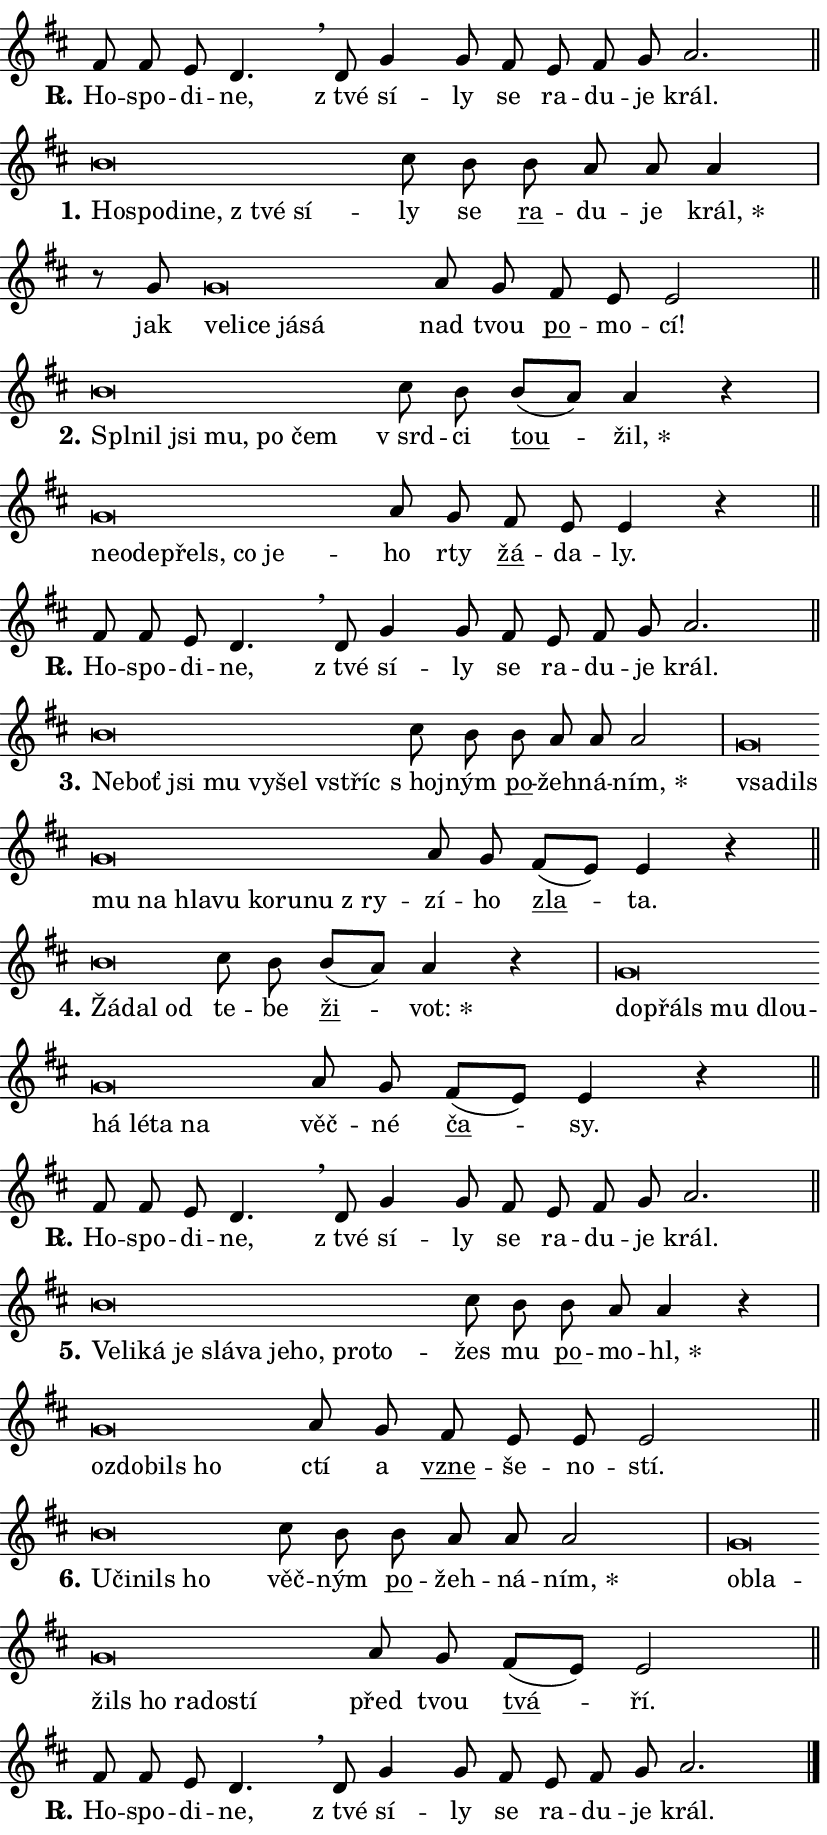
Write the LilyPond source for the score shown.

\version "2.24.0"
\header { tagline = "" }
\paper {
  indent = 0\cm
  top-margin = 0\cm
  right-margin = 0.13\cm % to fit lyric hyphens
  bottom-margin = 0\cm
  left-margin = 0\cm
  paper-width = 14\cm
  page-breaking = #ly:one-page-breaking
  system-system-spacing.basic-distance = #11
  score-system-spacing.basic-distance = #11
  ragged-last = ##f
}


%% Author: Thomas Morley
%% https://lists.gnu.org/archive/html/lilypond-user/2020-05/msg00002.html
#(define (line-position grob)
"Returns position of @var[grob} in current system:
   @code{'start}, if at first time-step
   @code{'end}, if at last time-step
   @code{'middle} otherwise
"
  (let* ((col (ly:item-get-column grob))
         (ln (ly:grob-object col 'left-neighbor))
         (rn (ly:grob-object col 'right-neighbor))
         (col-to-check-left (if (ly:grob? ln) ln col))
         (col-to-check-right (if (ly:grob? rn) rn col))
         (break-dir-left
           (and
             (ly:grob-property col-to-check-left 'non-musical #f)
             (ly:item-break-dir col-to-check-left)))
         (break-dir-right
           (and
             (ly:grob-property col-to-check-right 'non-musical #f)
             (ly:item-break-dir col-to-check-right))))
        (cond ((eqv? 1 break-dir-left) 'start)
              ((eqv? -1 break-dir-right) 'end)
              (else 'middle))))

#(define (tranparent-at-line-position vctor)
  (lambda (grob)
  "Relying on @code{line-position} select the relevant enry from @var{vctor}.
Used to determine transparency,"
    (case (line-position grob)
      ((end) (not (vector-ref vctor 0)))
      ((middle) (not (vector-ref vctor 1)))
      ((start) (not (vector-ref vctor 2))))))

noteHeadBreakVisibility =
#(define-music-function (break-visibility)(vector?)
"Makes @code{NoteHead}s transparent relying on @var{break-visibility}"
#{
  \override NoteHead.transparent =
    #(tranparent-at-line-position break-visibility)
#})

#(define delete-ledgers-for-transparent-note-heads
  (lambda (grob)
    "Reads whether a @code{NoteHead} is transparent.
If so this @code{NoteHead} is removed from @code{'note-heads} from
@var{grob}, which is supposed to be @code{LedgerLineSpanner}.
As a result ledgers are not printed for this @code{NoteHead}"
    (let* ((nhds-array (ly:grob-object grob 'note-heads))
           (nhds-list
             (if (ly:grob-array? nhds-array)
                 (ly:grob-array->list nhds-array)
                 '()))
           ;; Relies on the transparent-property being done before
           ;; Staff.LedgerLineSpanner.after-line-breaking is executed.
           ;; This is fragile ...
           (to-keep
             (remove
               (lambda (nhd)
                 (ly:grob-property nhd 'transparent #f))
               nhds-list)))
      ;; TODO find a better method to iterate over grob-arrays, similiar
      ;; to filter/remove etc for lists
      ;; For now rebuilt from scratch
      (set! (ly:grob-object grob 'note-heads)  '())
      (for-each
        (lambda (nhd)
          (ly:pointer-group-interface::add-grob grob 'note-heads nhd))
        to-keep))))

squashNotes = {
  \override NoteHead.X-extent = #'(-0.2 . 0.2)
  \override NoteHead.Y-extent = #'(-0.75 . 0)
  \override NoteHead.stencil =
    #(lambda (grob)
       (let ((pos (ly:grob-property grob 'staff-position)))
         (begin
           (if (< pos -7) (display "ERROR: Lower brevis then expected\n") (display ""))
           (if (<= pos -6) ly:text-interface::print ly:note-head::print))))
}
unSquashNotes = {
  \revert NoteHead.X-extent
  \revert NoteHead.Y-extent
  \revert NoteHead.stencil
}

hideNotes = \noteHeadBreakVisibility #begin-of-line-visible
unHideNotes = \noteHeadBreakVisibility #all-visible

% work-around for resetting accidentals
% https://lilypond.org/doc/v2.23/Documentation/notation/displaying-rhythms#unmetered-music
cadenzaMeasure = {
  \cadenzaOff
  \partial 1024 s1024
  \cadenzaOn
}

#(define-markup-command (accent layout props text) (markup?)
  "Underline accented syllable"
  (interpret-markup layout props
    #{\markup \override #'(offset . 4.3) \underline { #text }#}))

responsum = \markup \concat {
  "R" \hspace #-1.05 \path #0.1 #'((moveto 0 0.07) (lineto 0.9 0.8)) \hspace #0.05 "."
}

spaceSize = #0.6828661417322834 % exact space size for TeX Gyre Schola

\layout {
  \context {
    \Staff
    \remove "Time_signature_engraver"
    \override LedgerLineSpanner.after-line-breaking = #delete-ledgers-for-transparent-note-heads
  }
  \context {
    \Lyrics {
      \override LyricSpace.minimum-distance = \spaceSize
      \override LyricText.font-name = #"TeX Gyre Schola"
      \override LyricText.font-size = 1
      \override StanzaNumber.font-name = #"TeX Gyre Schola Bold"
      \override StanzaNumber.font-size = 1
    }
  }
  \context {
    \Score 
    \override NoteHead.text =
      #(lambda (grob) 
        (let ((pos (ly:grob-property grob 'staff-position)))
          #{\markup {
            \combine
              \halign #-0.55 \raise #(if (= pos -6) 0 0.5) \override #'(thickness . 2) \draw-line #'(3.2 . 0)
              \musicglyph "noteheads.sM1"
          }#}))
  }
}

% magnetic-lyrics.ily
%
%   written by
%     Jean Abou Samra <jean@abou-samra.fr>
%     Werner Lemberg <wl@gnu.org>
%
%   adapted by
%     Jiri Hon <jiri.hon@gmail.com>
%
% Version 2022-Apr-15

% https://www.mail-archive.com/lilypond-user@gnu.org/msg149350.html

#(define (Left_hyphen_pointer_engraver context)
   "Collect syllable-hyphen-syllable occurrences in lyrics and store
them in properties.  This engraver only looks to the left.  For
example, if the lyrics input is @code{foo -- bar}, it does the
following.

@itemize @bullet
@item
Set the @code{text} property of the @code{LyricHyphen} grob between
@q{foo} and @q{bar} to @code{foo}.

@item
Set the @code{left-hyphen} property of the @code{LyricText} grob with
text @q{foo} to the @code{LyricHyphen} grob between @q{foo} and
@q{bar}.
@end itemize

Use this auxiliary engraver in combination with the
@code{lyric-@/text::@/apply-@/magnetic-@/offset!} hook."
   (let ((hyphen #f)
         (text #f))
     (make-engraver
      (acknowledgers
       ((lyric-syllable-interface engraver grob source-engraver)
        (set! text grob)))
      (end-acknowledgers
       ((lyric-hyphen-interface engraver grob source-engraver)
        ;(when (not (grob::has-interface grob 'lyric-space-interface))
          (set! hyphen grob)));)
      ((stop-translation-timestep engraver)
       (when (and text hyphen)
         (ly:grob-set-object! text 'left-hyphen hyphen))
       (set! text #f)
       (set! hyphen #f)))))

#(define (lyric-text::apply-magnetic-offset! grob)
   "If the space between two syllables is less than the value in
property @code{LyricText@/.details@/.squash-threshold}, move the right
syllable to the left so that it gets concatenated with the left
syllable.

Use this function as a hook for
@code{LyricText@/.after-@/line-@/breaking} if the
@code{Left_@/hyphen_@/pointer_@/engraver} is active."
   (let ((hyphen (ly:grob-object grob 'left-hyphen #f)))
     (when hyphen
       (let ((left-text (ly:spanner-bound hyphen LEFT)))
         (when (grob::has-interface left-text 'lyric-syllable-interface)
           (let* ((common (ly:grob-common-refpoint grob left-text X))
                  (this-x-ext (ly:grob-extent grob common X))
                  (left-x-ext
                   (begin
                     ;; Trigger magnetism for left-text.
                     (ly:grob-property left-text 'after-line-breaking)
                     (ly:grob-extent left-text common X)))
                  ;; `delta` is the gap width between two syllables.
                  (delta (- (interval-start this-x-ext)
                            (interval-end left-x-ext)))
                  (details (ly:grob-property grob 'details))
                  (threshold (assoc-get 'squash-threshold details 0.2)))
             (when (< delta threshold)
               (let* (;; We have to manipulate the input text so that
                      ;; ligatures crossing syllable boundaries are not
                      ;; disabled.  For languages based on the Latin
                      ;; script this is essentially a beautification.
                      ;; However, for non-Western scripts it can be a
                      ;; necessity.
                      (lt (ly:grob-property left-text 'text))
                      (rt (ly:grob-property grob 'text))
                      (is-space (grob::has-interface hyphen 'lyric-space-interface))
                      (space (if is-space " " ""))
                      (extra-delta (if is-space spaceSize 0))
                      ;; Append new syllable.
                      (ltrt-space (if (and (string? lt) (string? rt))
                                (string-append lt space rt)
                                (make-concat-markup (list lt space rt))))
                      ;; Right-align `ltrt` to the right side.
                      (ltrt-space-markup (grob-interpret-markup
                               grob
                               (make-translate-markup
                                (cons (interval-length this-x-ext) 0)
                                (make-right-align-markup ltrt-space)))))
                 (begin
                   ;; Don't print `left-text`.
                   (ly:grob-set-property! left-text 'stencil #f)
                   ;; Set text and stencil (which holds all collected
                   ;; syllables so far) and shift it to the left.
                   (ly:grob-set-property! grob 'text ltrt-space)
                   (ly:grob-set-property! grob 'stencil ltrt-space-markup)
                   (ly:grob-translate-axis! grob (- (- delta extra-delta)) X))))))))))


#(define (lyric-hyphen::displace-bounds-first grob)
   ;; Make very sure this callback isn't triggered too early.
   (let ((left (ly:spanner-bound grob LEFT))
         (right (ly:spanner-bound grob RIGHT)))
     (ly:grob-property left 'after-line-breaking)
     (ly:grob-property right 'after-line-breaking)
     (ly:lyric-hyphen::print grob)))

squashThreshold = #0.4

\layout {
  \context {
    \Lyrics
    \consists #Left_hyphen_pointer_engraver
    \override LyricText.after-line-breaking =
      #lyric-text::apply-magnetic-offset!
    \override LyricHyphen.stencil = #lyric-hyphen::displace-bounds-first
    \override LyricText.details.squash-threshold = \squashThreshold
    \override LyricHyphen.minimum-distance = 0
    \override LyricHyphen.minimum-length = \squashThreshold
  }
}

squashText = \override LyricText.details.squash-threshold = 9999
unSquashText = \override LyricText.details.squash-threshold = \squashThreshold

leftText = \override LyricText.self-alignment-X = #LEFT
unLeftText = \revert LyricText.self-alignment-X

starOffset = #(lambda (grob) 
                (let ((x_offset (ly:self-alignment-interface::aligned-on-x-parent grob)))
                  (if (= x_offset 0) 0 (+ x_offset 1.2))))

star = #(define-music-function (syllable)(string?)
"Append star separator at the end of a syllable"
#{
  \once \override LyricText.X-offset = #starOffset
  \lyricmode { \markup {
    #syllable
    \override #'((font-name . "TeX Gyre Schola Bold")) \hspace #0.2 \lower #0.65 \larger "*"
  } }
#})

starAccent = #(define-music-function (syllable)(string?)
"Append star separator at the end of a syllable and make accent"
#{
  \once \override LyricText.X-offset = #starOffset
  \lyricmode { \markup {
    \accent #syllable
    \override #'((font-name . "TeX Gyre Schola Bold")) \hspace #0.2 \lower #0.65 \larger "*"
  } }
#})

breath = #(define-music-function (syllable)(string?)
"Append breathing indicator at the end of a syllable"
#{
  \lyricmode { \markup { #syllable "+" } }
#})

optionalBreath = #(define-music-function (syllable)(string?)
"Append optional breathing indicator at the end of a syllable"
#{
  \lyricmode { \markup { #syllable "(+)" } }
#})


\score {
    <<
        \new Voice = "melody" { \cadenzaOn \key d \major \relative { fis'8 fis e d4. \breathe d8 \bar "" g4 g8 fis \bar "" e fis g a2. \cadenzaMeasure \bar "||" \break } }
        \new Lyrics \lyricsto "melody" { \lyricmode { \set stanza = \responsum
Ho -- spo -- di -- ne, "z tvé" sí -- ly se ra -- du -- je král. } }
    >>
    \layout {}
}

\score {
    <<
        \new Voice = "melody" { \cadenzaOn \key d \major \relative { \squashNotes b'\breve*1/16 \hideNotes \breve*1/16 \bar "" \breve*1/16 \bar "" \breve*1/16 \bar "" \breve*1/16 \breve*1/16 \bar "" \unHideNotes \unSquashNotes cis8 b \bar "" b a a a4 \cadenzaMeasure \bar "|" r8 g8 \squashNotes g\breve*1/16 \hideNotes \breve*1/16 \bar "" \breve*1/16 \bar "" \breve*1/16 \breve*1/16 \bar "" \unHideNotes \unSquashNotes a8 g \bar "" fis e e2 \cadenzaMeasure \bar "||" \break } }
        \new Lyrics \lyricsto "melody" { \lyricmode { \set stanza = "1."
\leftText Ho -- \squashText spo -- di -- ne, "z tvé" sí -- \unLeftText \unSquashText ly se \markup \accent ra -- du -- je \star král, jak \leftText ve -- \squashText li -- ce já -- sá \unLeftText \unSquashText nad tvou \markup \accent po -- mo -- cí! } }
    >>
    \layout {}
}

\score {
    <<
        \new Voice = "melody" { \cadenzaOn \key d \major \relative { \squashNotes b'\breve*1/16 \hideNotes \breve*1/16 \bar "" \breve*1/16 \bar "" \breve*1/16 \bar "" \breve*1/16 \breve*1/16 \bar "" \unHideNotes \unSquashNotes cis8 b \bar "" b[( a)] a4 r \cadenzaMeasure \bar "|" \squashNotes g\breve*1/16 \hideNotes \breve*1/16 \bar "" \breve*1/16 \bar "" \breve*1/16 \bar "" \breve*1/16 \breve*1/16 \bar "" \unHideNotes \unSquashNotes a8 g \bar "" fis e e4 r \cadenzaMeasure \bar "||" \break } }
        \new Lyrics \lyricsto "melody" { \lyricmode { \set stanza = "2."
\leftText Spl -- \squashText nil jsi mu, po čem \unLeftText \unSquashText "v srd" -- ci \markup \accent tou -- \star žil, \leftText ne -- \squashText o -- de -- přels, co je -- \unLeftText \unSquashText ho rty \markup \accent žá -- da -- ly. } }
    >>
    \layout {}
}

\score {
    <<
        \new Voice = "melody" { \cadenzaOn \key d \major \relative { fis'8 fis e d4. \breathe d8 \bar "" g4 g8 fis \bar "" e fis g a2. \cadenzaMeasure \bar "||" \break } }
        \new Lyrics \lyricsto "melody" { \lyricmode { \set stanza = \responsum
Ho -- spo -- di -- ne, "z tvé" sí -- ly se ra -- du -- je král. } }
    >>
    \layout {}
}

\score {
    <<
        \new Voice = "melody" { \cadenzaOn \key d \major \relative { \squashNotes b'\breve*1/16 \hideNotes \breve*1/16 \bar "" \breve*1/16 \bar "" \breve*1/16 \bar "" \breve*1/16 \bar "" \breve*1/16 \breve*1/16 \bar "" \unHideNotes \unSquashNotes cis8 b \bar "" b a a a2 \cadenzaMeasure \bar "|" \squashNotes g\breve*1/16 \hideNotes \breve*1/16 \bar "" \breve*1/16 \bar "" \breve*1/16 \bar "" \breve*1/16 \bar "" \breve*1/16 \bar "" \breve*1/16 \bar "" \breve*1/16 \bar "" \breve*1/16 \breve*1/16 \bar "" \unHideNotes \unSquashNotes a8 g \bar "" fis[( e)] e4 r \cadenzaMeasure \bar "||" \break } }
        \new Lyrics \lyricsto "melody" { \lyricmode { \set stanza = "3."
\leftText Ne -- \squashText boť jsi mu vy -- šel vstříc \unLeftText \unSquashText "s hoj" -- ným \markup \accent po -- žeh -- ná -- \star ním, \leftText vsa -- \squashText dils mu na hla -- vu ko -- ru -- nu "z ry" -- \unLeftText \unSquashText zí -- ho \markup \accent zla -- ta. } }
    >>
    \layout {}
}

\score {
    <<
        \new Voice = "melody" { \cadenzaOn \key d \major \relative { \squashNotes b'\breve*1/16 \hideNotes \breve*1/16 \breve*1/16 \bar "" \unHideNotes \unSquashNotes cis8 b \bar "" b[( a)] a4 r \cadenzaMeasure \bar "|" \squashNotes g\breve*1/16 \hideNotes \breve*1/16 \bar "" \breve*1/16 \bar "" \breve*1/16 \bar "" \breve*1/16 \bar "" \breve*1/16 \bar "" \breve*1/16 \breve*1/16 \bar "" \unHideNotes \unSquashNotes a8 g \bar "" fis[( e)] e4 r \cadenzaMeasure \bar "||" \break } }
        \new Lyrics \lyricsto "melody" { \lyricmode { \set stanza = "4."
\leftText Žá -- \squashText dal od \unLeftText \unSquashText te -- be \markup \accent ži -- \star vot: \leftText do -- \squashText přáls mu dlou -- há lé -- ta na \unLeftText \unSquashText věč -- né \markup \accent ča -- sy. } }
    >>
    \layout {}
}

\score {
    <<
        \new Voice = "melody" { \cadenzaOn \key d \major \relative { fis'8 fis e d4. \breathe d8 \bar "" g4 g8 fis \bar "" e fis g a2. \cadenzaMeasure \bar "||" \break } }
        \new Lyrics \lyricsto "melody" { \lyricmode { \set stanza = \responsum
Ho -- spo -- di -- ne, "z tvé" sí -- ly se ra -- du -- je král. } }
    >>
    \layout {}
}

\score {
    <<
        \new Voice = "melody" { \cadenzaOn \key d \major \relative { \squashNotes b'\breve*1/16 \hideNotes \breve*1/16 \bar "" \breve*1/16 \bar "" \breve*1/16 \bar "" \breve*1/16 \bar "" \breve*1/16 \bar "" \breve*1/16 \bar "" \breve*1/16 \bar "" \breve*1/16 \breve*1/16 \bar "" \unHideNotes \unSquashNotes cis8 b \bar "" b a a4 r \cadenzaMeasure \bar "|" \squashNotes g\breve*1/16 \hideNotes \breve*1/16 \bar "" \breve*1/16 \breve*1/16 \bar "" \unHideNotes \unSquashNotes a8 g \bar "" fis e e e2 \cadenzaMeasure \bar "||" \break } }
        \new Lyrics \lyricsto "melody" { \lyricmode { \set stanza = "5."
\leftText Ve -- \squashText li -- ká je slá -- va je -- ho, pro -- to -- \unLeftText \unSquashText žes mu \markup \accent po -- mo -- \star hl, \leftText oz -- \squashText do -- bils ho \unLeftText \unSquashText ctí a \markup \accent vzne -- še -- no -- stí. } }
    >>
    \layout {}
}

\score {
    <<
        \new Voice = "melody" { \cadenzaOn \key d \major \relative { \squashNotes b'\breve*1/16 \hideNotes \breve*1/16 \bar "" \breve*1/16 \breve*1/16 \bar "" \unHideNotes \unSquashNotes cis8 b \bar "" b a a a2 \cadenzaMeasure \bar "|" \squashNotes g\breve*1/16 \hideNotes \breve*1/16 \bar "" \breve*1/16 \bar "" \breve*1/16 \bar "" \breve*1/16 \bar "" \breve*1/16 \breve*1/16 \bar "" \unHideNotes \unSquashNotes a8 g \bar "" fis[( e)] e2 \cadenzaMeasure \bar "||" \break } }
        \new Lyrics \lyricsto "melody" { \lyricmode { \set stanza = "6."
\leftText U -- \squashText či -- nils ho \unLeftText \unSquashText věč -- ným \markup \accent po -- žeh -- ná -- \star ním, \leftText ob -- \squashText la -- žils ho ra -- do -- stí \unLeftText \unSquashText před tvou \markup \accent tvá -- ří. } }
    >>
    \layout {}
}

\score {
    <<
        \new Voice = "melody" { \cadenzaOn \key d \major \relative { fis'8 fis e d4. \breathe d8 \bar "" g4 g8 fis \bar "" e fis g a2. \cadenzaMeasure \bar "||" \break } \bar "|." }
        \new Lyrics \lyricsto "melody" { \lyricmode { \set stanza = \responsum
Ho -- spo -- di -- ne, "z tvé" sí -- ly se ra -- du -- je král. } }
    >>
    \layout {}
}
